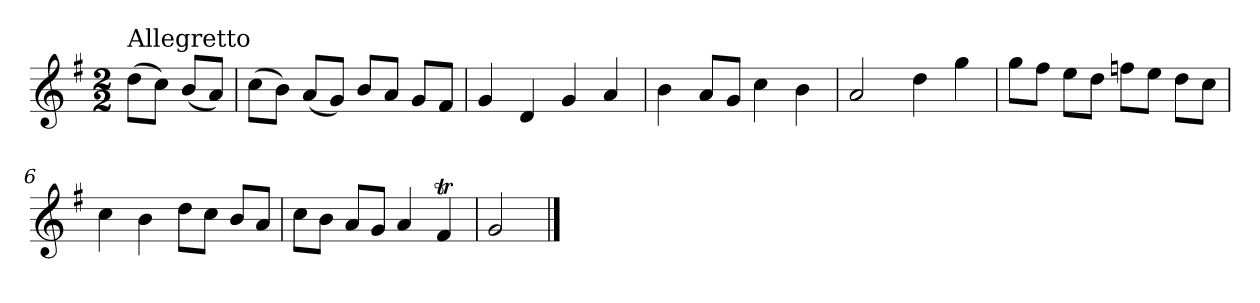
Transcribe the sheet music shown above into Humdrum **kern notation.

**kern
*part1
*staff1
*clefG2
*k[f#]
*G:
*M2/2
=
!LO:TX:a:t=Allegretto
(>8dd\L
8cc\J)
(<8b/L
8a/J)
=1
(>8cc\L
8b\J)
(<8a/L
8g/J)
8b/L
8a/J
8g/L
8f#/J
=2
4g/
4d/
4g/
4a/
=3
4b\
8a/L
8g/J
4cc\
4b\
=4
2a/
4dd\
4gg\
!!LO:LB:g=z
=5
8gg\L
8ff#\J
8ee\L
8dd\J
8ffn\L
8ee\J
8dd\L
8cc\J
=6
4cc\
4b\
8dd\L
8cc\J
8b/L
8a/J
=7
8cc\L
8b\J
8a/L
8g/J
4a/
4f#t/
=8
2g/
==
*-
